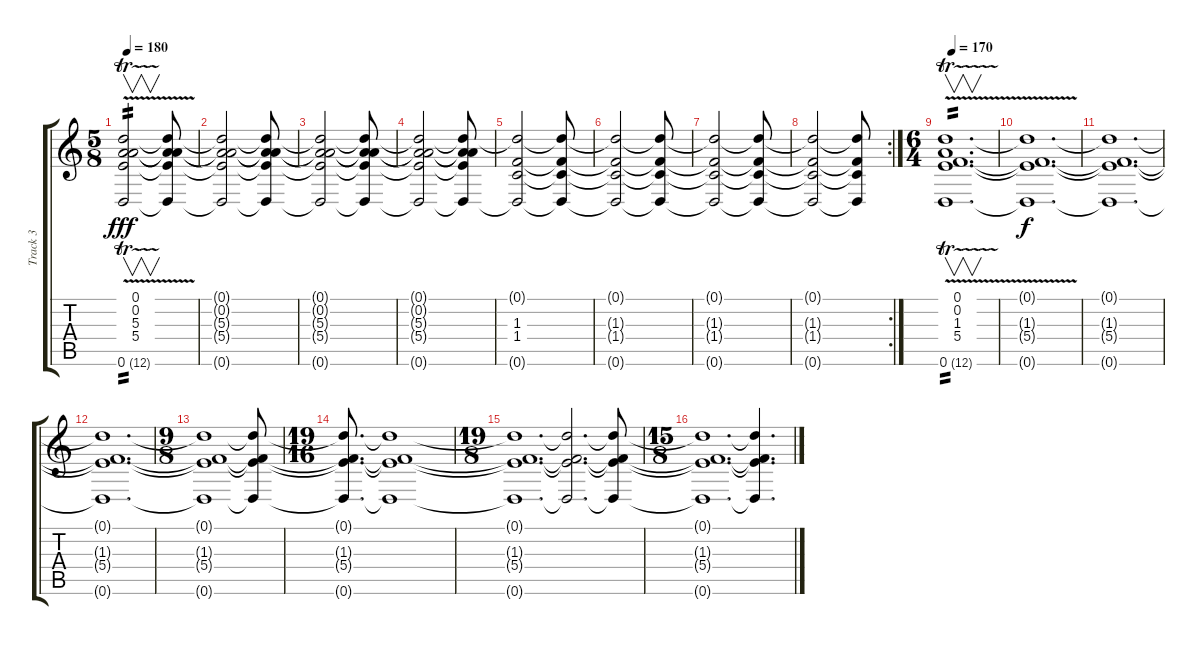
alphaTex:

\track ("Track 3" "Track 3") {instrument distortionguitar}
\staff {score tabs}
\tuning (D4 A3 E3 B2 G2 D2) {hide}
\ts (5 8)
\tempo 180
\clef g2
\ks c
(0.1{v} 0.2 5.3 5.4 0.6{tr (12 32)}).2{v tp 2 dy fff} (0.1{t} 0.2{t} 5.3{t} 5.4{t} 0.6{t}).8 |
(0.1{t} 0.2{t} 5.3{t} 5.4{t} 0.6{t}).2 (0.1{t} 0.2{t} 5.3{t} 5.4{t} 0.6{t}).8 |
(0.1{t} 0.2{t} 5.3{t} 5.4{t} 0.6{t}).2 (0.1{t} 0.2{t} 5.3{t} 5.4{t} 0.6{t}).8 |
(0.1{t} 0.2{t} 5.3{t} 5.4{t} 0.6{t}).2 (0.1{t} 0.2{t} 5.3{t} 5.4{t} 0.6{t}).8 |
(0.1{t} 1.3 1.4 0.6{t}).2 (0.1{t} 1.3{t} 1.4{t} 0.6{t}).8 |
(0.1{t} 1.3{t} 1.4{t} 0.6{t}).2 (0.1{t} 1.3{t} 1.4{t} 0.6{t}).8 |
(0.1{t} 1.3{t} 1.4{t} 0.6{t}).2 (0.1{t} 1.3{t} 1.4{t} 0.6{t}).8 |
\rc 2
(0.1{t} 1.3{t} 1.4{t} 0.6{t}).2 (0.1{t} 1.3{t} 1.4{t} 0.6{t}).8 |
\ts (6 4)
\tempo 170
(0.1{v} 0.2 1.3 5.4 0.6{tr (12 32)}).1{v d tp 2} |
(0.1{t} 1.3{t} 5.4{t} 0.6{t}).1{d dy f volume 4} |
(0.1{t} 1.3{t} 5.4{t} 0.6{t}).1{d} |
(0.1{t} 1.3{t} 5.4{t} 0.6{t}).1{d} |
\ts (9 8)
(0.1{t} 1.3{t} 5.4{t} 0.6{t}).1 (0.1{t} 1.3{t} 5.4{t} 0.6{t}).8 |
\ts (19 16)
(0.1{t} 1.3{t} 5.4{t} 0.6{t}).8{d} (0.1{t} 1.3{t} 5.4{t} 0.6{t}).1 |
\ts (19 8)
(0.1{t} 1.3{t} 5.4{t} 0.6{t}).1{d} (0.1{t} 1.3{t} 5.4{t} 0.6{t}).2{d} (0.1{t} 1.3{t} 5.4{t} 0.6{t}).8 |
\ts (15 8)
(0.1{t} 1.3{t} 5.4{t} 0.6{t}).1{d} (0.1{t} 1.3{t} 5.4{t} 0.6{t}).4{d}
